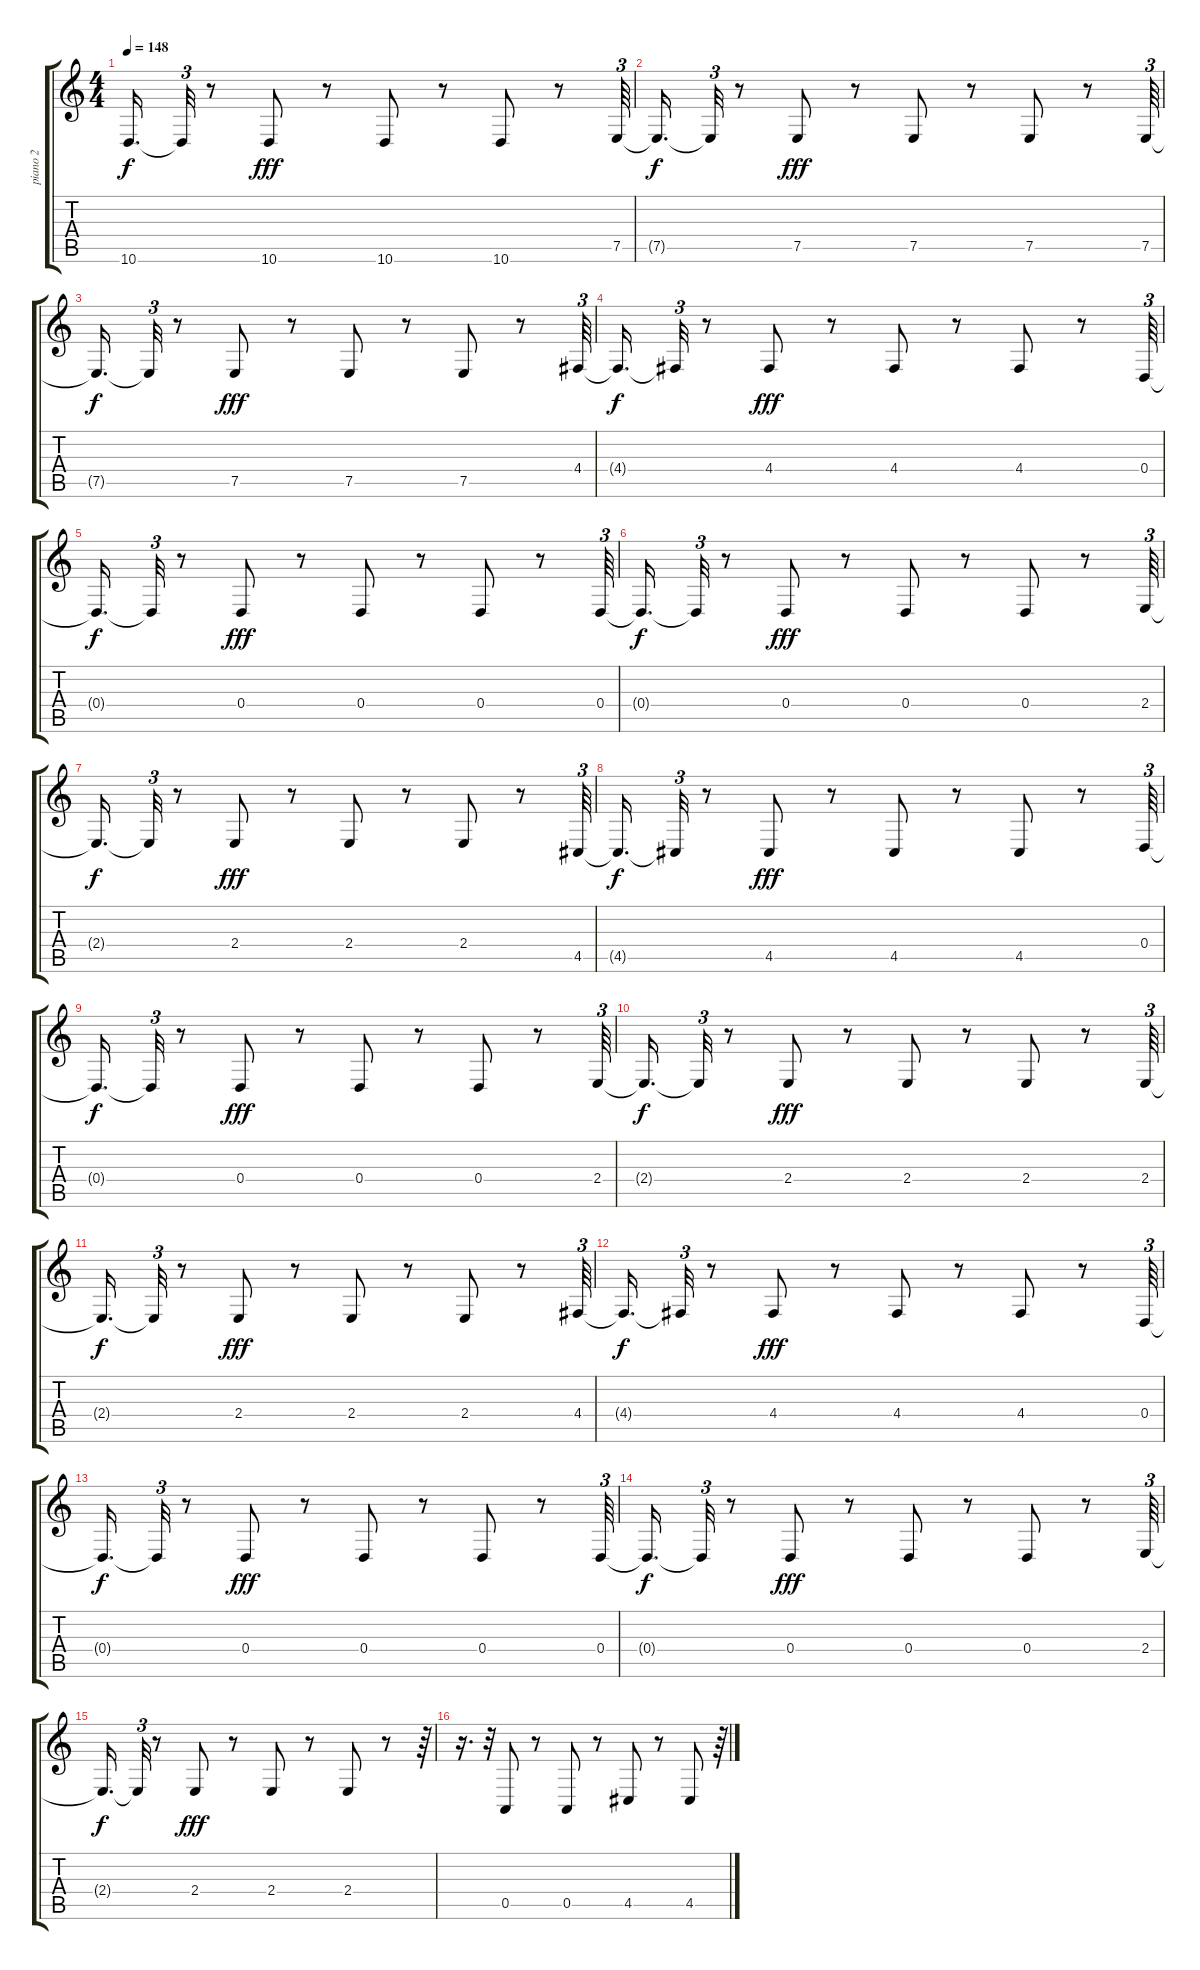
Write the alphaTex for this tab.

\track ("piano 2" "piano 2") {instrument brightacousticpiano}
\staff {score tabs}
\tuning (E4 B3 G3 D3 A2 E2) {hide}
\ts (4 4)
\tempo 148
\clef g2
\ks c
10.6{t}.16{d dy f} 10.6{t}.32{tu (3 2)} r.8 10.6.8{dy fff} r.8 10.6.8 r.8 10.6.8 r.8 7.5.64{tu (3 2)} |
7.5{t}.16{d dy f} 7.5{t}.32{tu (3 2)} r.8 7.5.8{dy fff} r.8 7.5.8 r.8 7.5.8 r.8 7.5.64{tu (3 2)} |
7.5{t}.16{d dy f} 7.5{t}.32{tu (3 2)} r.8 7.5.8{dy fff} r.8 7.5.8 r.8 7.5.8 r.8 4.4.64{tu (3 2)} |
4.4{t}.16{d dy f} 4.4{t}.32{tu (3 2)} r.8 4.4.8{dy fff} r.8 4.4.8 r.8 4.4.8 r.8 0.4.64{tu (3 2)} |
0.4{t}.16{d dy f} 0.4{t}.32{tu (3 2)} r.8 0.4.8{dy fff} r.8 0.4.8 r.8 0.4.8 r.8 0.4.64{tu (3 2)} |
0.4{t}.16{d dy f} 0.4{t}.32{tu (3 2)} r.8 0.4.8{dy fff} r.8 0.4.8 r.8 0.4.8 r.8 2.4.64{tu (3 2)} |
2.4{t}.16{d dy f} 2.4{t}.32{tu (3 2)} r.8 2.4.8{dy fff} r.8 2.4.8 r.8 2.4.8 r.8 4.5.64{tu (3 2)} |
4.5{t}.16{d dy f} 4.5{t}.32{tu (3 2)} r.8 4.5.8{dy fff} r.8 4.5.8 r.8 4.5.8 r.8 0.4.64{tu (3 2)} |
0.4{t}.16{d dy f} 0.4{t}.32{tu (3 2)} r.8 0.4.8{dy fff} r.8 0.4.8 r.8 0.4.8 r.8 2.4.64{tu (3 2)} |
2.4{t}.16{d dy f} 2.4{t}.32{tu (3 2)} r.8 2.4.8{dy fff} r.8 2.4.8 r.8 2.4.8 r.8 2.4.64{tu (3 2)} |
2.4{t}.16{d dy f} 2.4{t}.32{tu (3 2)} r.8 2.4.8{dy fff} r.8 2.4.8 r.8 2.4.8 r.8 4.4.64{tu (3 2)} |
4.4{t}.16{d dy f} 4.4{t}.32{tu (3 2)} r.8 4.4.8{dy fff} r.8 4.4.8 r.8 4.4.8 r.8 0.4.64{tu (3 2)} |
0.4{t}.16{d dy f} 0.4{t}.32{tu (3 2)} r.8 0.4.8{dy fff} r.8 0.4.8 r.8 0.4.8 r.8 0.4.64{tu (3 2)} |
0.4{t}.16{d dy f} 0.4{t}.32{tu (3 2)} r.8 0.4.8{dy fff} r.8 0.4.8 r.8 0.4.8 r.8 2.4.64{tu (3 2)} |
2.4{t}.16{d dy f} 2.4{t}.32{tu (3 2)} r.8 2.4.8{dy fff} r.8 2.4.8 r.8 2.4.8 r.8 r.64{tu (3 2)} |
r.16{d} r.32{tu (3 2)} 0.5.8 r.8 0.5.8 r.8 4.5.8 r.8 4.5.8 r.64{tu (3 2)}
